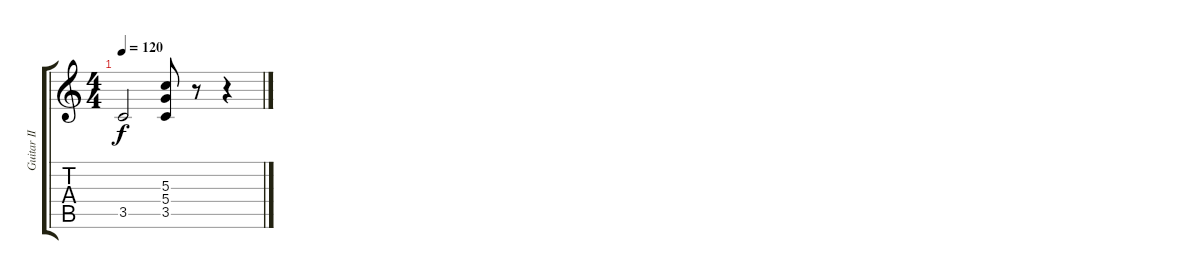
\track ("Guitar II" "Guitar II") {instrument distortionguitar}
\staff {score tabs}
\tuning (E4 B3 G3 D3 A2 E2) {hide}
\ts (4 4)
\tempo 120
\clef g2
\ks c
3.5{t}.2{dy f} (5.3 5.4 3.5).8 r.8 r.4
